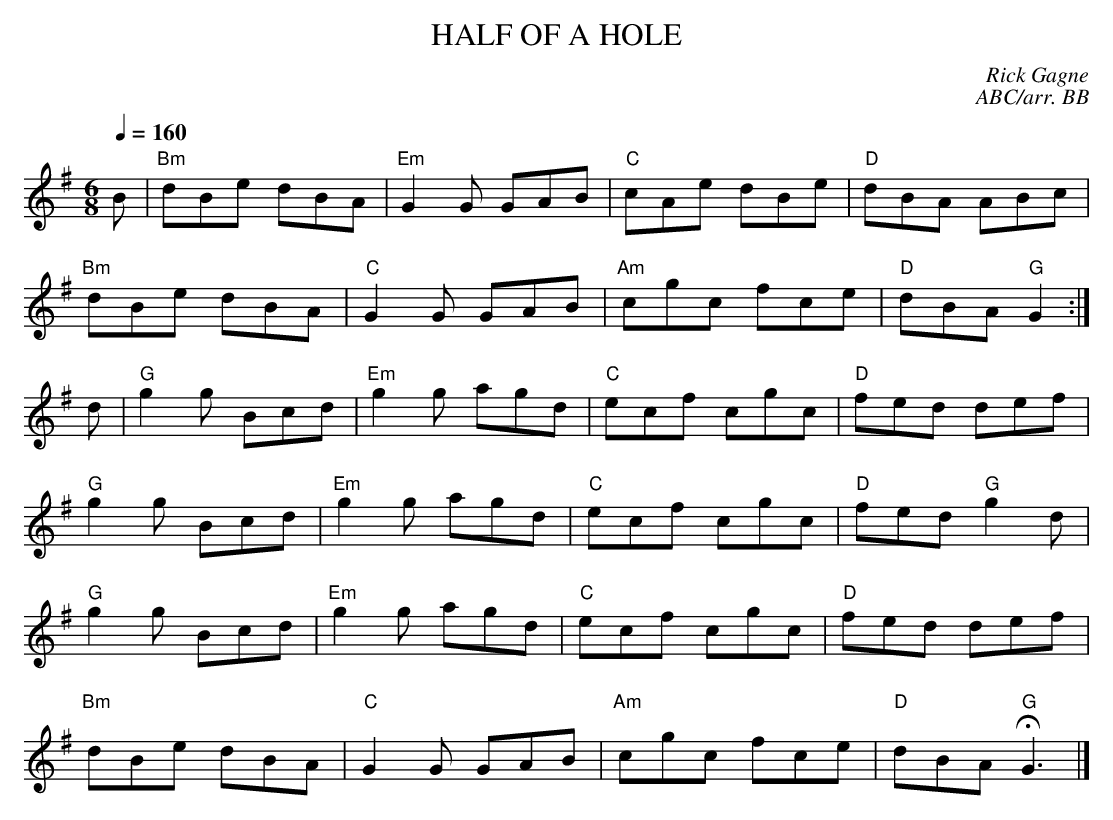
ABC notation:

X:1
T: HALF OF A HOLE
C: Rick Gagne
C:ABC/arr. BB
Q:1/4=160
M: 6/8
K: G
B | "Bm"dBe dBA | "Em"G2G GAB | "C"cAe dBe | "D"dBA ABc |
"Bm"dBe dBA | "C"G2G GAB | "Am"cgc fce | "D"dBA "G"G2 :|
d | "G"g2g Bcd | "Em"g2g agd | "C"ecf cgc | "D"fed def |
"G"g2g Bcd | "Em"g2g agd | "C"ecf cgc | "D"fed "G"g2d |
"G"g2g Bcd | "Em"g2g agd | "C"ecf cgc | "D"fed def |
"Bm"dBe dBA | "C"G2G GAB | "Am"cgc fce | "D"dBA "G"HG3 |]
